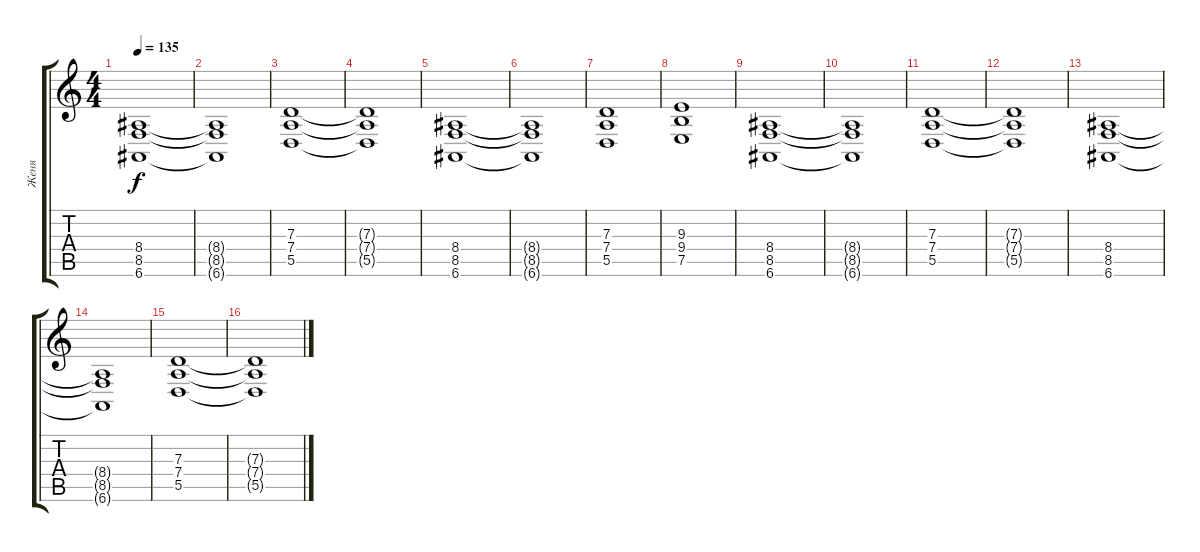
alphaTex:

\track ("Женя" "Женя") {instrument stringensemble1}
\staff {score tabs}
\tuning (E4 B3 G3 D3 A2 E2) {hide}
\ts (4 4)
\tempo 135
\clef g2
\ks c
(8.4 8.5 6.6).1{dy f} |
(8.4{t} 8.5{t} 6.6{t}).1 |
(7.3 7.4 5.5).1 |
(7.3{t} 7.4{t} 5.5{t}).1 |
(8.4 8.5 6.6).1 |
(8.4{t} 8.5{t} 6.6{t}).1 |
(7.3 7.4 5.5).1 |
(9.3 9.4 7.5).1 |
(8.4 8.5 6.6).1 |
(8.4{t} 8.5{t} 6.6{t}).1 |
(7.3 7.4 5.5).1 |
(7.3{t} 7.4{t} 5.5{t}).1 |
(8.4 8.5 6.6).1 |
(8.4{t} 8.5{t} 6.6{t}).1 |
(7.3 7.4 5.5).1 |
(7.3{t} 7.4{t} 5.5{t}).1
